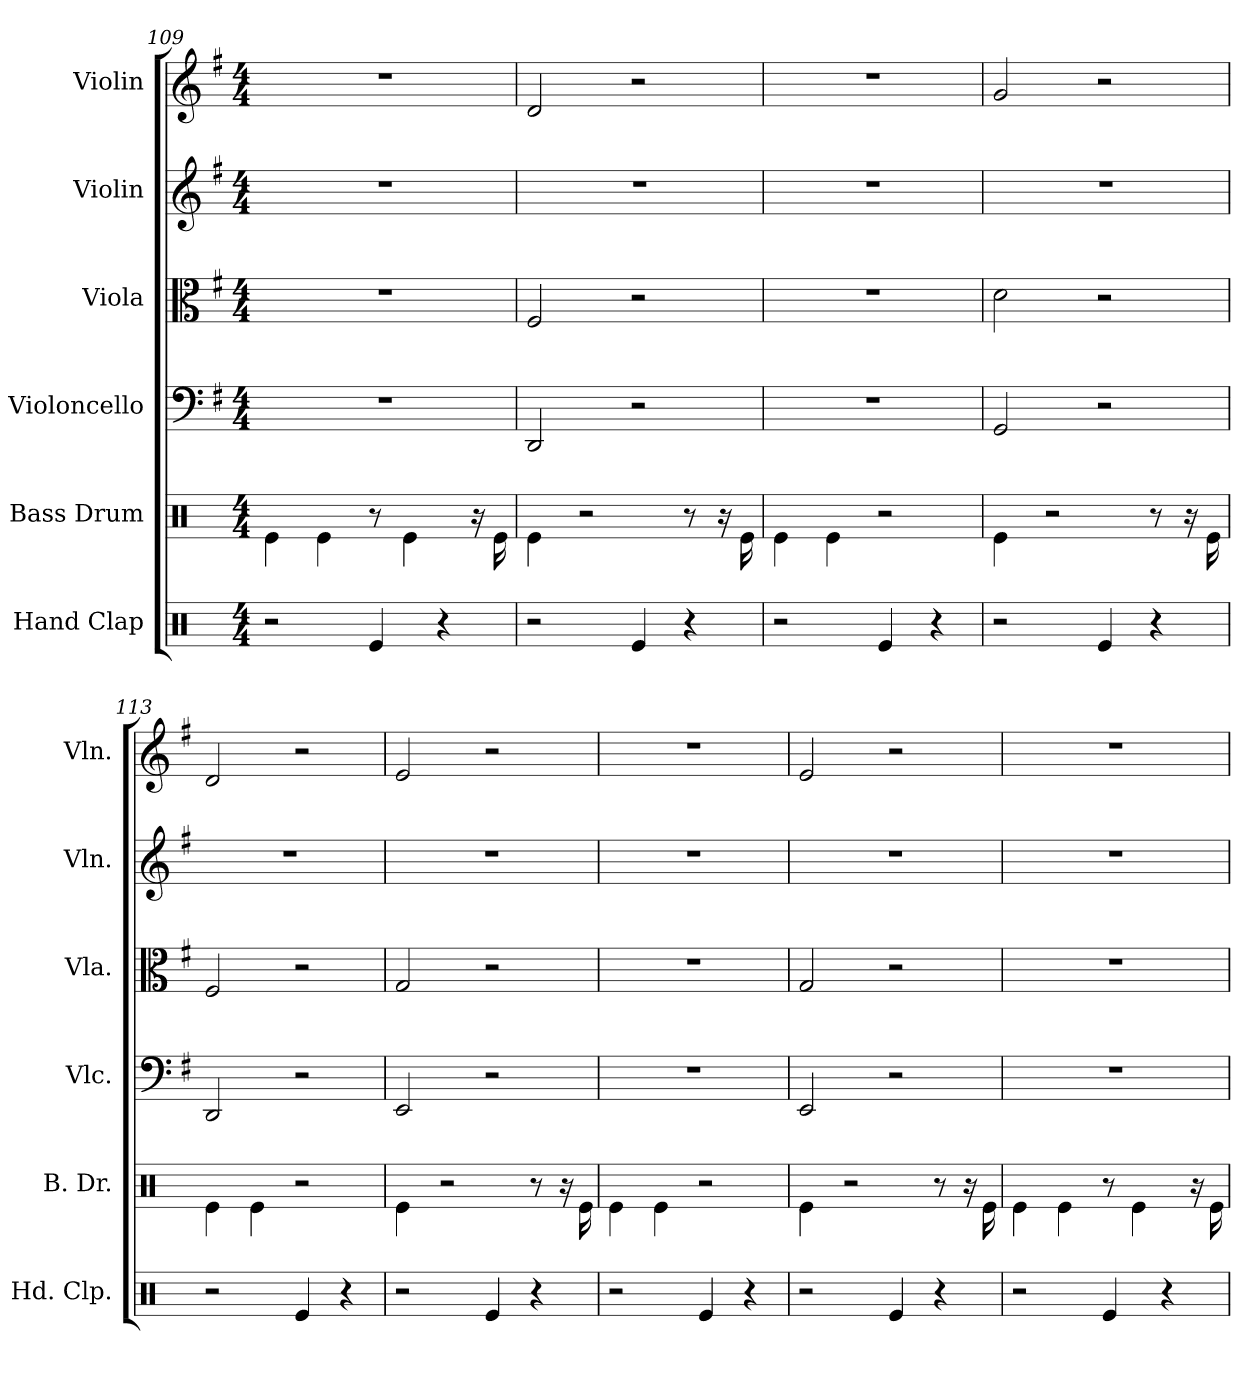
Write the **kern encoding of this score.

**kern	**kern	**kern	**kern	**kern	**kern
*part6	*part5	*part4	*part3	*part2	*part1
*staff6	*staff5	*staff4	*staff3	*staff2	*staff1
*I"Hand Clap	*I"Bass Drum	*I"Violoncello	*I"Viola	*I"Violin	*I"Violin
*I'Hd. Clp.	*I'B. Dr.	*I'Vlc.	*I'Vla.	*I'Vln.	*I'Vln.
*clefX	*clefX	*clefF4	*clefC3	*clefG2	*clefG2
*k[]	*k[]	*k[f#]	*k[f#]	*k[f#]	*k[f#]
*M4/4	*M4/4	*M4/4	*M4/4	*M4/4	*M4/4
=109	=109	=109	=109	=109	=109
2r	4Re\	1r	1r	1r	1r
.	4Re\	.	.	.	.
4Re/	8r	.	.	.	.
.	4Re\	.	.	.	.
4r	.	.	.	.	.
.	16r	.	.	.	.
.	16Re\	.	.	.	.
!!LO:PB:g=z
=110	=110	=110	=110	=110	=110
2r	4Re\	2DD/	2F#/	1r	2d/
.	2r	.	.	.	.
4Re/	.	2r	2r	.	2r
4r	8r	.	.	.	.
.	16r	.	.	.	.
.	16Re\	.	.	.	.
=111	=111	=111	=111	=111	=111
2r	4Re\	1r	1r	1r	1r
.	4Re\	.	.	.	.
4Re/	2r	.	.	.	.
4r	.	.	.	.	.
=112	=112	=112	=112	=112	=112
2r	4Re\	2GG/	2d\	1r	2g/
.	2r	.	.	.	.
4Re/	.	2r	2r	.	2r
4r	8r	.	.	.	.
.	16r	.	.	.	.
.	16Re\	.	.	.	.
=113	=113	=113	=113	=113	=113
2r	4Re\	2DD/	2F#/	1r	2d/
.	4Re\	.	.	.	.
4Re/	2r	2r	2r	.	2r
4r	.	.	.	.	.
=114	=114	=114	=114	=114	=114
2r	4Re\	2EE/	2G/	1r	2e/
.	2r	.	.	.	.
4Re/	.	2r	2r	.	2r
4r	8r	.	.	.	.
.	16r	.	.	.	.
.	16Re\	.	.	.	.
=115	=115	=115	=115	=115	=115
2r	4Re\	1r	1r	1r	1r
.	4Re\	.	.	.	.
4Re/	2r	.	.	.	.
4r	.	.	.	.	.
=116	=116	=116	=116	=116	=116
2r	4Re\	2EE/	2G/	1r	2e/
.	2r	.	.	.	.
4Re/	.	2r	2r	.	2r
4r	8r	.	.	.	.
.	16r	.	.	.	.
.	16Re\	.	.	.	.
!!LO:LB:g=z
=117	=117	=117	=117	=117	=117
2r	4Re\	1r	1r	1r	1r
.	4Re\	.	.	.	.
4Re/	8r	.	.	.	.
.	4Re\	.	.	.	.
4r	.	.	.	.	.
.	16r	.	.	.	.
.	16Re\	.	.	.	.
=	=	=	=	=	=
*-	*-	*-	*-	*-	*-
